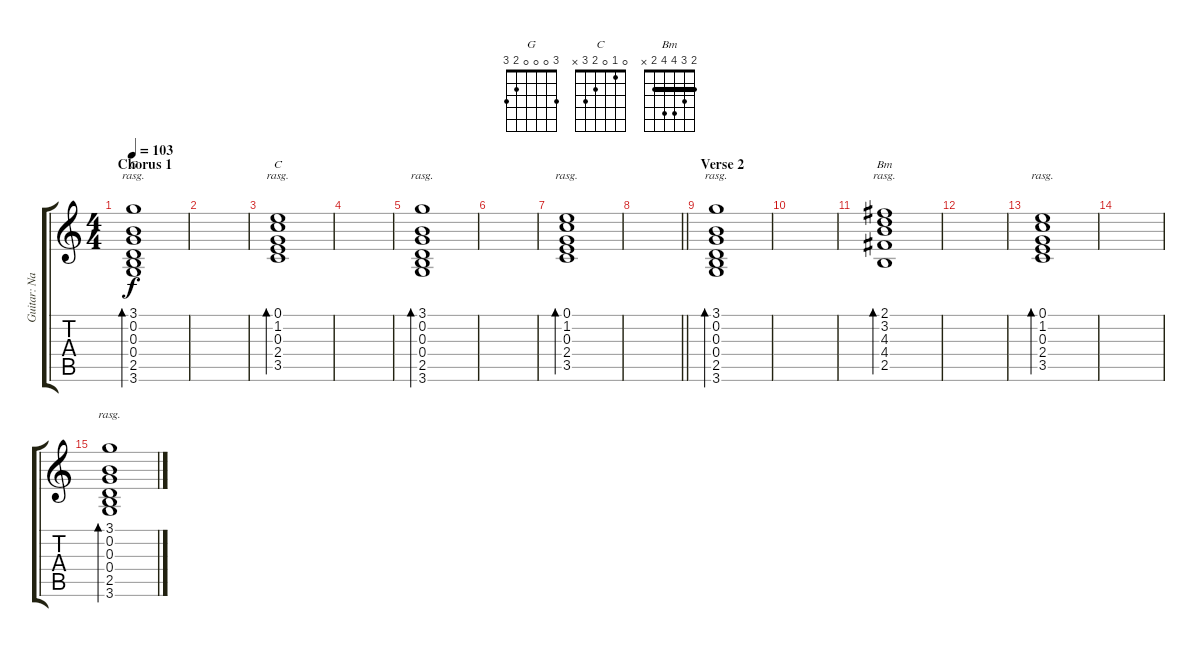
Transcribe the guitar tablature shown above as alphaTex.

\track ("Guitar: Nancy Wilson" "Guitar: Na") {instrument electricguitarclean}
\staff {score tabs}
\tuning (E4 B3 G3 D3 A2 E2) {hide}
\chord ("G" 3 0 0 0 2 3)
\chord ("C" 0 1 0 2 3 x)
\chord ("Bm" 2 3 4 4 2 x) {barre 2}
\ts (4 4)
\section ("" "Chorus 1")
\tempo 103
\clef g2
\ks c
(3.1 0.2 0.3 0.4 2.5 3.6).1{bd 120 ch "G" rasg ii dy f} |
|
(0.1 1.2 0.3 2.4 3.5).1{bd 120 ch "C" rasg ii} |
|
(3.1 0.2 0.3 0.4 2.5 3.6).1{bd 120 rasg ii} |
|
(0.1 1.2 0.3 2.4 3.5).1{bd 120 rasg ii} |
\barLineRight lightlight
|
\section ("" "Verse 2")
(3.1 0.2 0.3 0.4 2.5 3.6).1{bd 120 rasg ii} |
|
(2.1 3.2 4.3 4.4 2.5).1{bd 120 ch "Bm" rasg ii} |
|
(0.1 1.2 0.3 2.4 3.5).1{bd 120 rasg ii} |
|
(3.1 0.2 0.3 0.4 2.5 3.6).1{bd 120 rasg ii}
